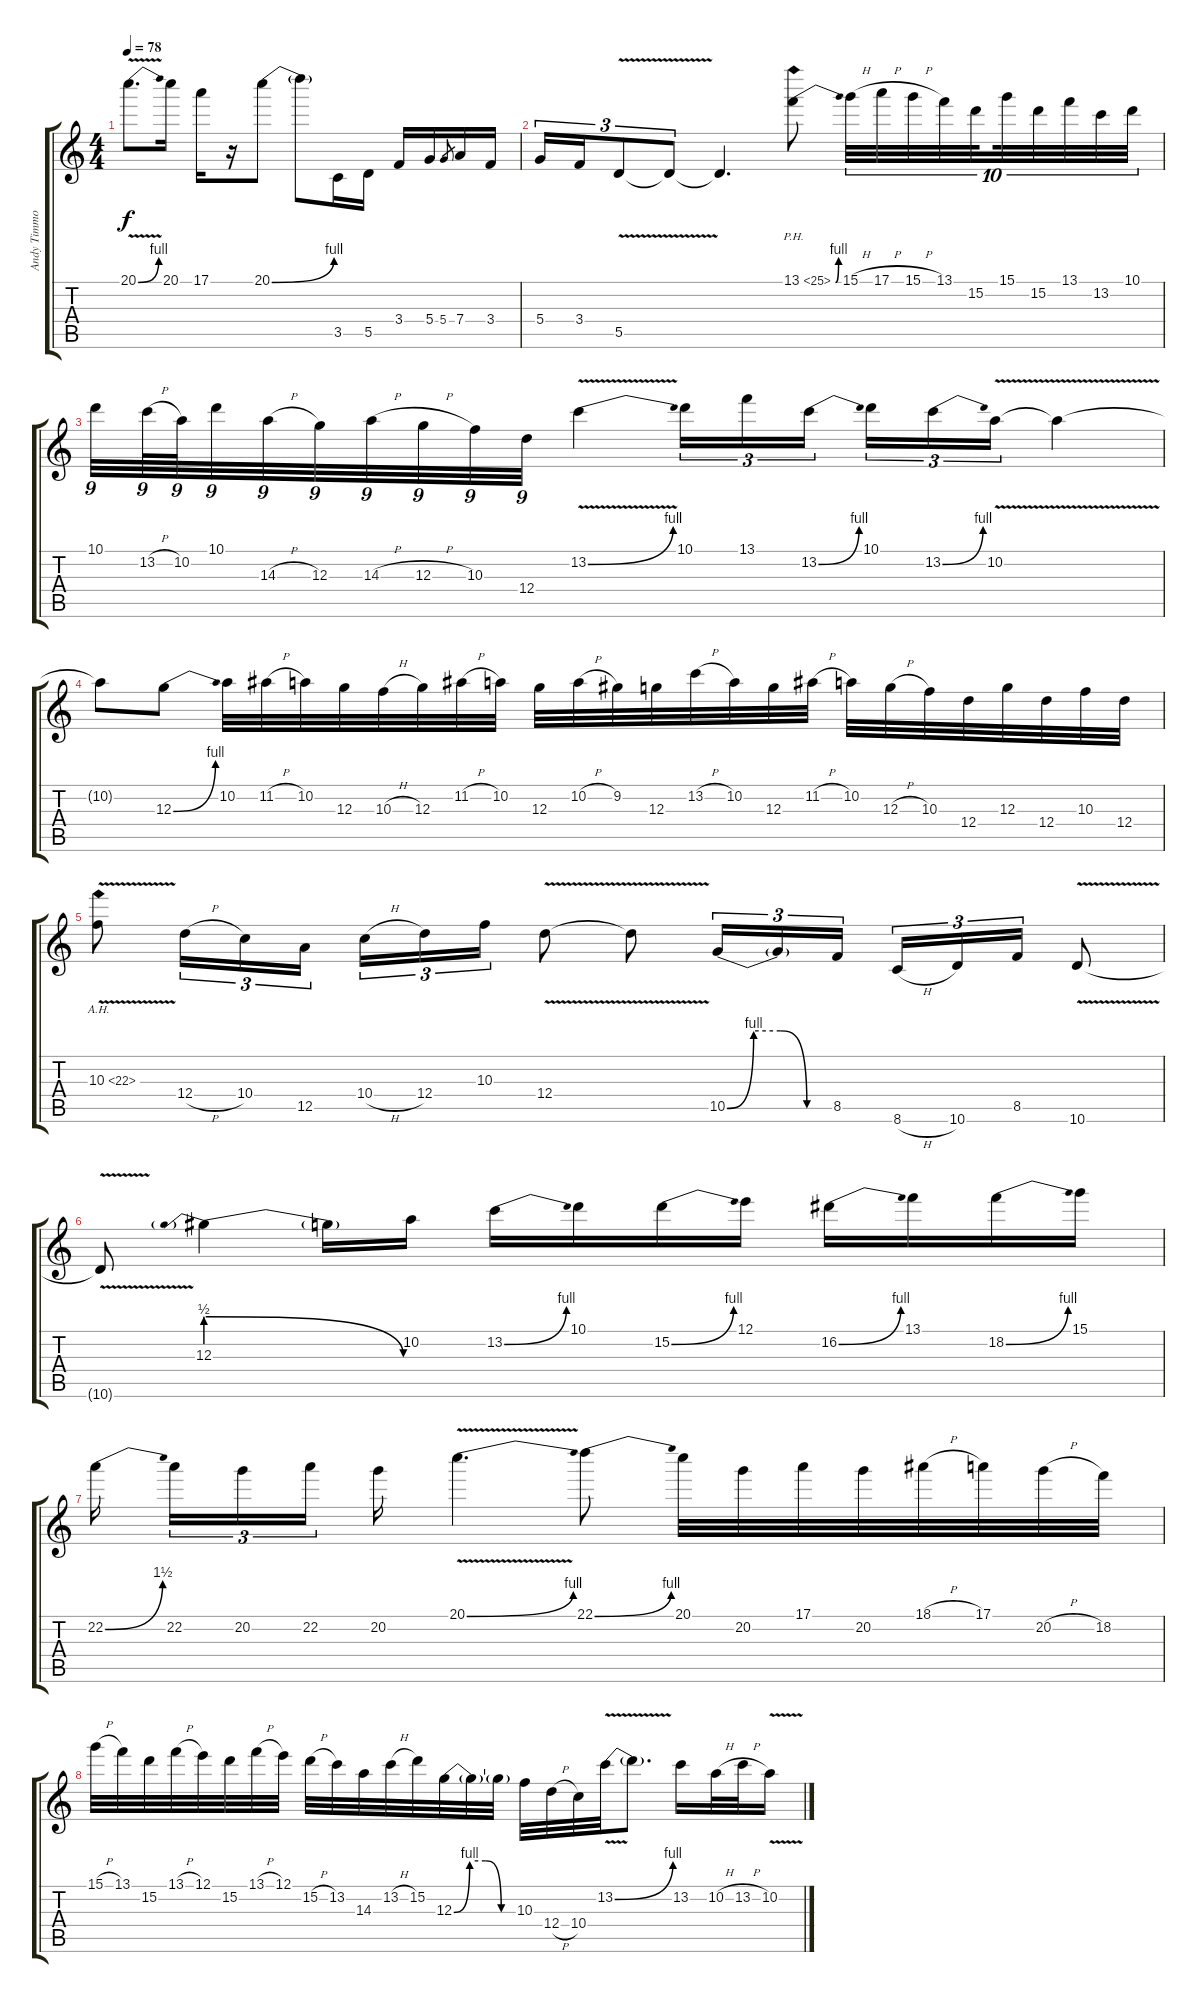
\track ("Andy Timmons" "Andy Timmo") {instrument distortionguitar}
\staff {score tabs}
\tuning (E4 B3 G3 D3 A2 E2) {hide}
\ts (4 4)
\tempo 78
\clef g2
\ks c
20.1{be (bend 0 0 60 4) v}.8{d dy f} 20.1.16 17.1.16 r.16 20.1{be (bend 0 0 60 4)}.8 20.1{t}.8 3.5.16 5.5.16 3.4.16 5.4.16 5.4.8{gr} 7.4.16 3.4.16 |
5.4.16{tu (3 2)} 3.4.16{tu (3 2)} 5.5{v}.8{tu (3 2)} 5.5{t}.8{tu (3 2)} 5.5{t}.4{d} 13.1{be (bend 0 0 60 4) ph 12}.8 15.1{h}.32{tu (10 8)} 17.1{h}.32{tu (10 8)} 15.1{h}.32{tu (10 8)} 13.1.32{tu (10 8)} 15.2.32{tu (10 8) beam splitsecondary} 15.1.32{tu (10 8)} 15.2.32{tu (10 8)} 13.1.32{tu (10 8)} 13.2.32{tu (10 8)} 10.1.32{tu (10 8)} |
10.1.32{tu (9 8)} 13.2{h}.64{tu (9 8)} 10.2.64{tu (9 8)} 10.1.32{tu (9 8)} 14.3{h}.32{tu (9 8)} 12.3.32{tu (9 8)} 14.3{h}.32{tu (9 8)} 12.3{h}.32{tu (9 8)} 10.3.32{tu (9 8)} 12.4.32{tu (9 8)} 13.2{be (bend 0 0 60 4) v}.4 10.1.16{tu (3 2)} 13.1.16{tu (3 2)} 13.2{be (bend 0 0 60 4)}.16{tu (3 2) beam splitsecondary} 10.1.16{tu (3 2)} 13.2{be (bend 0 0 60 4)}.16{tu (3 2)} 10.2{v}.16{tu (3 2)} 10.2{t}.4 |
10.2{t}.8 12.3{be (bend 0 0 60 4)}.8 10.2.32 11.2{h}.32 10.2.32 12.3.32 10.3{h}.32 12.3.32 11.2{h}.32 10.2.32 12.3.32 10.2{h}.32 9.2.32 12.3.32 13.2{h}.32 10.2.32 12.3.32 11.2{h}.32 10.2.32 12.3{h}.32 10.3.32 12.4.32 12.3.32 12.4.32 10.3.32 12.4.32 |
10.3{ah 12 v}.8 12.4{h}.16{tu (3 2)} 10.4.16{tu (3 2)} 12.5.16{tu (3 2)} 10.4{h}.16{tu (3 2)} 12.4.16{tu (3 2)} 10.3.16{tu (3 2)} 12.4{v}.8 12.4{t}.8 10.5{be (custom 0 0 15 4 30 4 45 0 60 0)}.16{tu (3 2)} 10.5{t}.16{tu (3 2)} 8.5.16{tu (3 2)} 8.6{h}.16{tu (3 2)} 10.6.16{tu (3 2)} 8.5.16{tu (3 2)} 10.6{v}.8 |
10.6{t}.8 12.3{be (prebendrelease 0 2 60 0)}.4 12.3{t}.16 10.2.16 13.2{be (bend 0 0 60 4)}.16 10.1.16 15.2{be (bend 0 0 60 4)}.16 12.1.16 16.2{be (bend 0 0 60 4)}.16 13.1.16 18.2{be (bend 0 0 60 4)}.16 15.1.16 |
22.2{be (bend 0 0 60 6)}.16{beam splitsecondary} 22.2.16{tu (3 2)} 20.2.16{tu (3 2)} 22.2.16{tu (3 2) beam splitsecondary} 20.2.16 20.1{be (bend 0 0 60 4) v}.4{d} 22.1{be (bend 0 0 60 4)}.8 20.1.32 20.2.32 17.1.32 20.2.32 18.1{h}.32 17.1.32 20.2{h}.32 18.2.32 |
15.1{h}.32 13.1.32 15.2.32 13.1{h}.32 12.1.32 15.2.32 13.1{h}.32 12.1.32 15.2{h}.32 13.2.32 14.3.32 13.2{h}.32 15.2.32 12.3{be (custom 0 0 15 4 30 4 45 0 60 0)}.32 12.3{t}.32 12.3{t}.32 10.3.32 12.4{h}.32 10.4.32 13.2{be (bend 0 0 60 4) v}.32 13.2{t}.8{d} 13.2.16 10.2{h}.32 13.2{h}.32 10.2{v}.16
